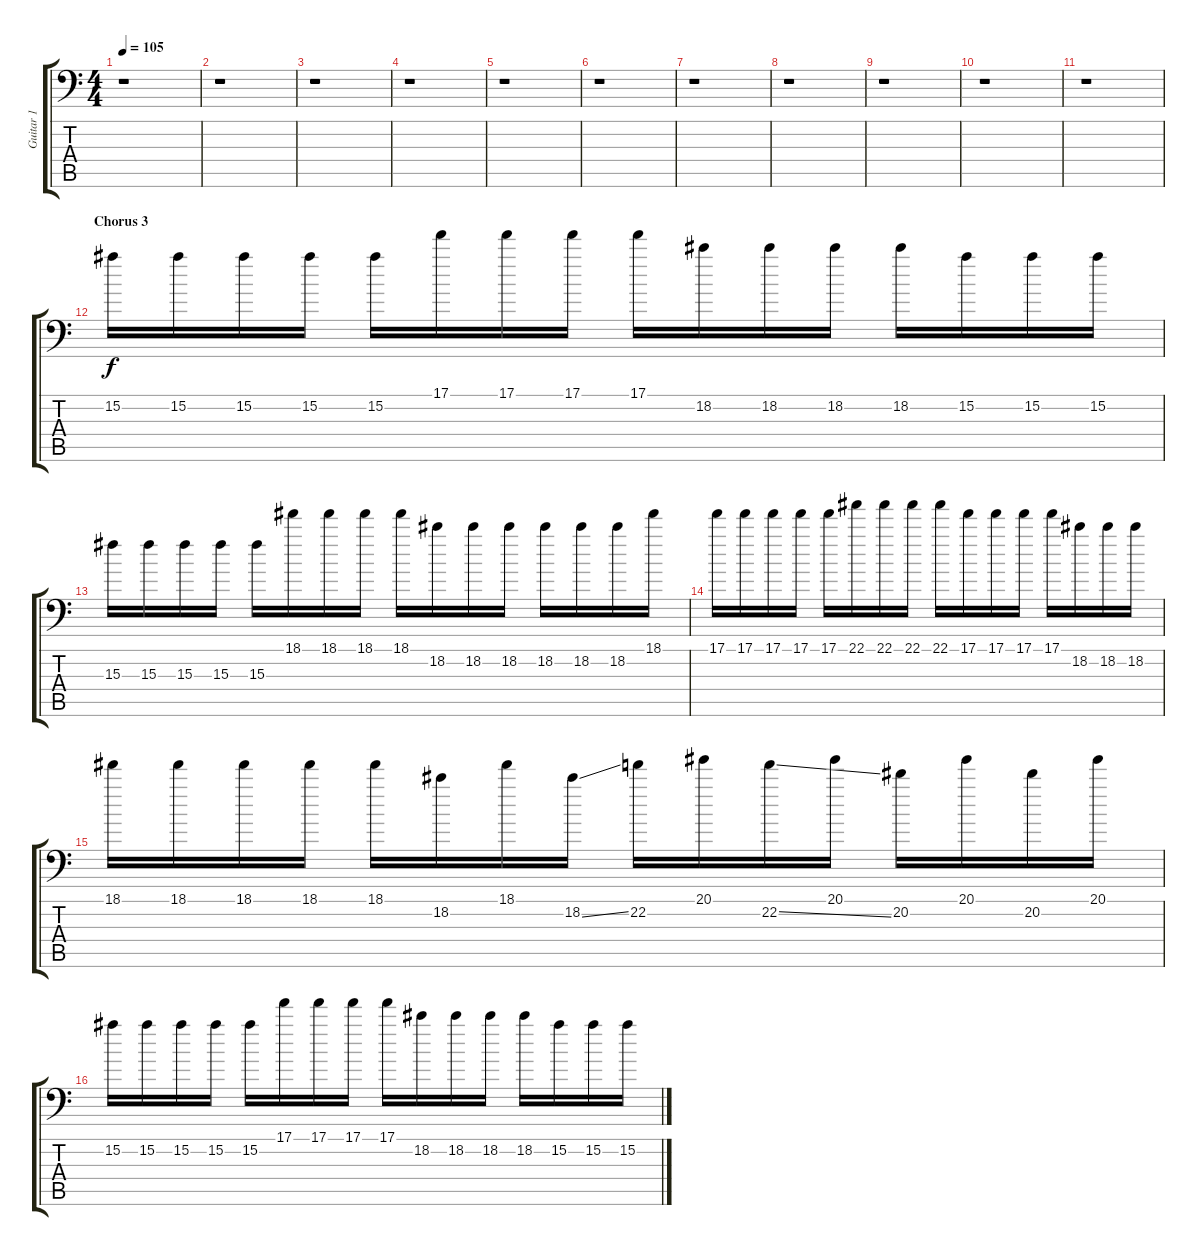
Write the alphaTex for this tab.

\track ("Guitar 1" "Guitar 1") {instrument overdrivenguitar}
\staff {score tabs}
\tuning (C4 G3 Eb3 Bb2 F2 Bb1) {hide}
\ts (4 4)
\tempo 105
\clef f4
\ks c
r.1{dy f} |
r.1 |
r.1 |
r.1 |
r.1 |
r.1 |
r.1 |
r.1 |
r.1 |
r.1 |
r.1 |
\section ("" "Chorus 3")
15.2.16 15.2.16 15.2.16 15.2.16 15.2.16 17.1.16 17.1.16 17.1.16 17.1.16 18.2.16 18.2.16 18.2.16 18.2.16 15.2.16 15.2.16 15.2.16 |
15.3.16 15.3.16 15.3.16 15.3.16 15.3.16 18.1.16 18.1.16 18.1.16 18.1.16 18.2.16 18.2.16 18.2.16 18.2.16 18.2.16 18.2.16 18.1.16 |
17.1.16 17.1.16 17.1.16 17.1.16 17.1.16 22.1.16 22.1.16 22.1.16 22.1.16 17.1.16 17.1.16 17.1.16 17.1.16 18.2.16 18.2.16 18.2.16 |
18.1.16 18.1.16 18.1.16 18.1.16 18.1.16 18.2.16 18.1.16 18.2{ss}.16 22.2.16 20.1.16 22.2{ss}.16 20.1.16 20.2.16 20.1.16 20.2.16 20.1.16 |
15.2.16 15.2.16 15.2.16 15.2.16 15.2.16 17.1.16 17.1.16 17.1.16 17.1.16 18.2.16 18.2.16 18.2.16 18.2.16 15.2.16 15.2.16 15.2.16
